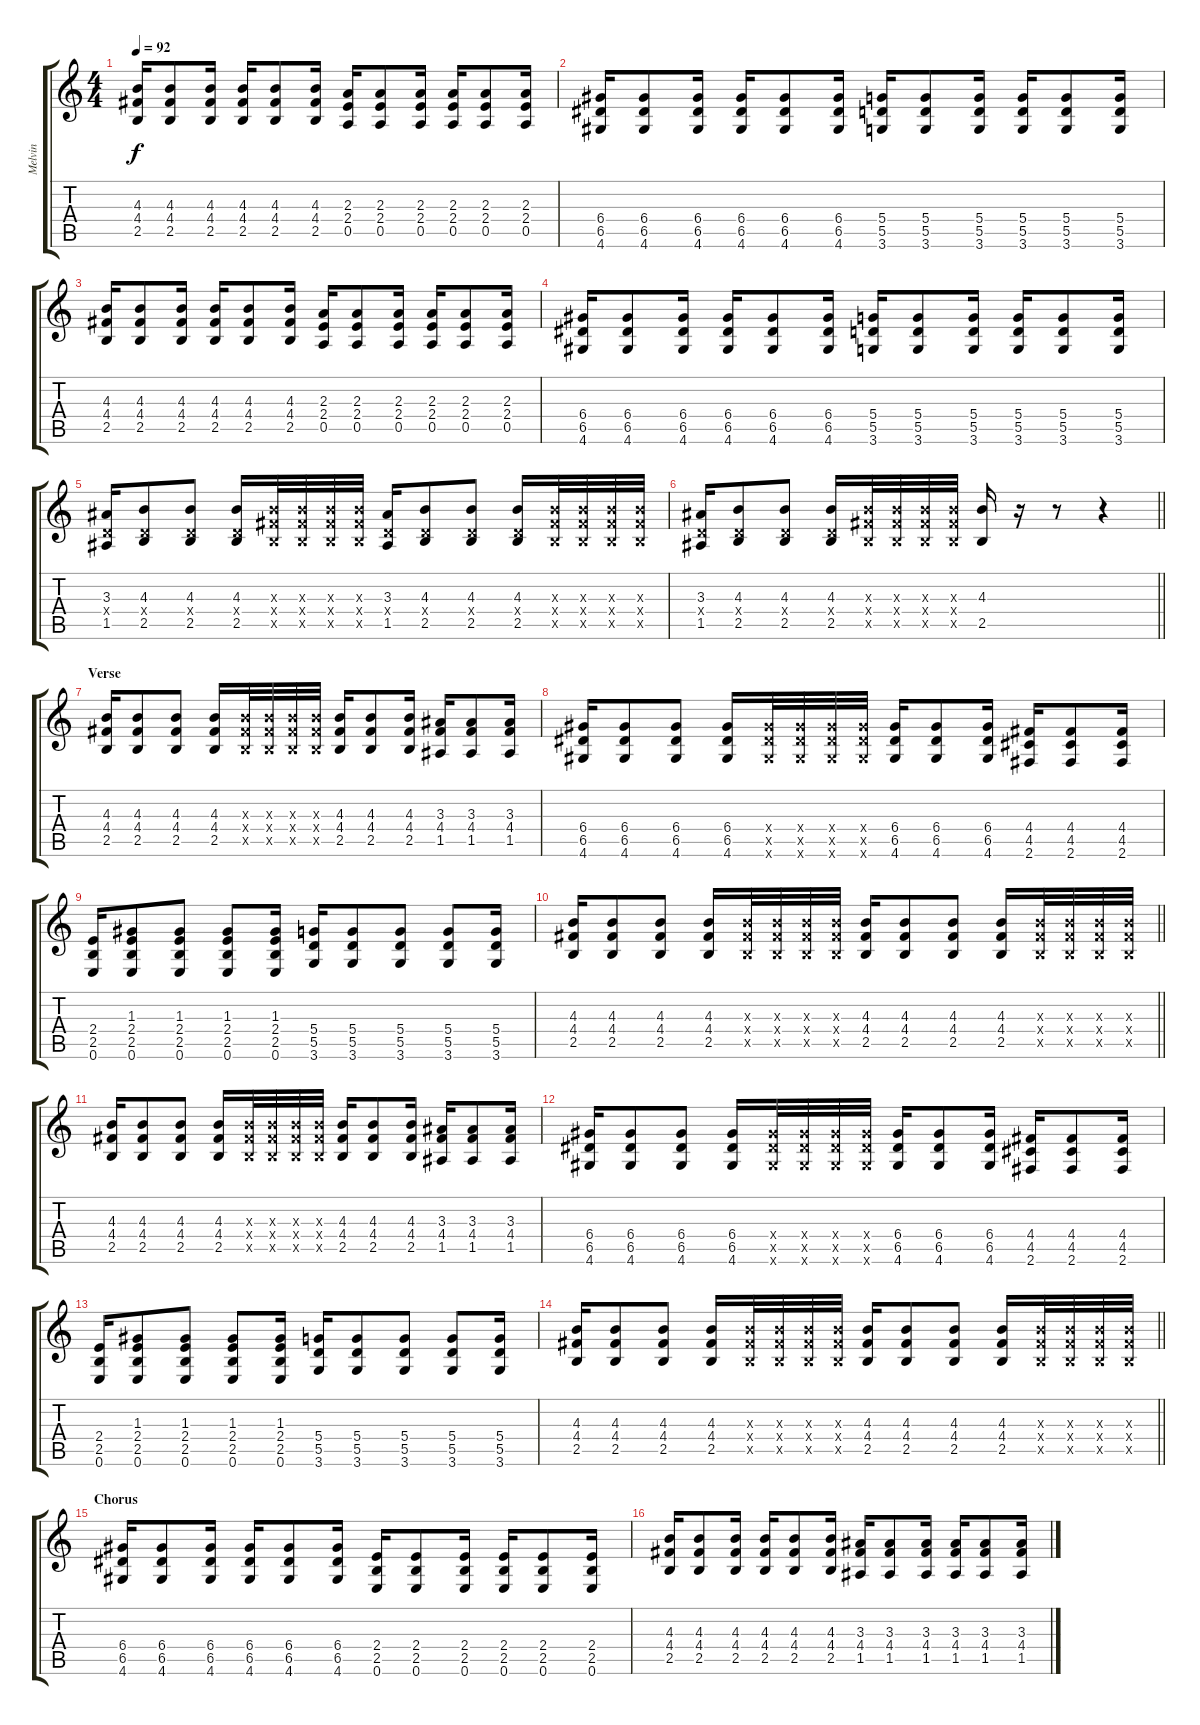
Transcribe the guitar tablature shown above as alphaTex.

\track ("Melvin" "Melvin") {instrument distortionguitar}
\staff {score tabs}
\tuning (E4 B3 G3 D3 A2 E2) {hide}
\ts (4 4)
\tempo 92
\clef g2
\ks c
(4.3 4.4 2.5).16{dy f} (4.3 4.4 2.5).8 (4.3 4.4 2.5).16 (4.3 4.4 2.5).16 (4.3 4.4 2.5).8 (4.3 4.4 2.5).16 (2.3 2.4 0.5).16 (2.3 2.4 0.5).8 (2.3 2.4 0.5).16 (2.3 2.4 0.5).16 (2.3 2.4 0.5).8 (2.3 2.4 0.5).16 |
(6.4 6.5 4.6).16 (6.4 6.5 4.6).8 (6.4 6.5 4.6).16 (6.4 6.5 4.6).16 (6.4 6.5 4.6).8 (6.4 6.5 4.6).16 (5.4 5.5 3.6).16 (5.4 5.5 3.6).8 (5.4 5.5 3.6).16 (5.4 5.5 3.6).16 (5.4 5.5 3.6).8 (5.4 5.5 3.6).16 |
(4.3 4.4 2.5).16 (4.3 4.4 2.5).8 (4.3 4.4 2.5).16 (4.3 4.4 2.5).16 (4.3 4.4 2.5).8 (4.3 4.4 2.5).16 (2.3 2.4 0.5).16 (2.3 2.4 0.5).8 (2.3 2.4 0.5).16 (2.3 2.4 0.5).16 (2.3 2.4 0.5).8 (2.3 2.4 0.5).16 |
(6.4 6.5 4.6).16 (6.4 6.5 4.6).8 (6.4 6.5 4.6).16 (6.4 6.5 4.6).16 (6.4 6.5 4.6).8 (6.4 6.5 4.6).16 (5.4 5.5 3.6).16 (5.4 5.5 3.6).8 (5.4 5.5 3.6).16 (5.4 5.5 3.6).16 (5.4 5.5 3.6).8 (5.4 5.5 3.6).16 |
(3.3 0.4{x} 1.5).16 (4.3 0.4{x} 2.5).8 (4.3 0.4{x} 2.5).8 (4.3 0.4{x} 2.5).16 (4.3{x} 4.4{x} 2.5{x}).32 (4.3{x} 4.4{x} 2.5{x}).32 (4.3{x} 4.4{x} 2.5{x}).32 (4.3{x} 4.4{x} 2.5{x}).32 (3.3 0.4{x} 1.5).16 (4.3 0.4{x} 2.5).8 (4.3 0.4{x} 2.5).8 (4.3 0.4{x} 2.5).16 (4.3{x} 4.4{x} 2.5{x}).32 (4.3{x} 4.4{x} 2.5{x}).32 (4.3{x} 4.4{x} 2.5{x}).32 (4.3{x} 4.4{x} 2.5{x}).32 |
\barLineRight lightlight
(3.3 0.4{x} 1.5).16 (4.3 0.4{x} 2.5).8 (4.3 0.4{x} 2.5).8 (4.3 0.4{x} 2.5).16 (4.3{x} 4.4{x} 2.5{x}).32 (4.3{x} 4.4{x} 2.5{x}).32 (4.3{x} 4.4{x} 2.5{x}).32 (4.3{x} 4.4{x} 2.5{x}).32 (4.3 2.5).16 r.16 r.8 r.4 |
\section ("" "Verse")
(4.3 4.4 2.5).16 (4.3 4.4 2.5).8 (4.3 4.4 2.5).8 (4.3 4.4 2.5).16 (4.3{x} 4.4{x} 2.5{x}).32 (4.3{x} 4.4{x} 2.5{x}).32 (4.3{x} 4.4{x} 2.5{x}).32 (4.3{x} 4.4{x} 2.5{x}).32 (4.3 4.4 2.5).16 (4.3 4.4 2.5).8 (4.3 4.4 2.5).16 (3.3 4.4 1.5).16 (3.3 4.4 1.5).8 (3.3 4.4 1.5).16 |
(6.4 6.5 4.6).16 (6.4 6.5 4.6).8 (6.4 6.5 4.6).8 (6.4 6.5 4.6).16 (6.4{x} 6.5{x} 4.6{x}).32 (6.4{x} 6.5{x} 4.6{x}).32 (6.4{x} 6.5{x} 4.6{x}).32 (6.4{x} 6.5{x} 4.6{x}).32 (6.4 6.5 4.6).16 (6.4 6.5 4.6).8 (6.4 6.5 4.6).16 (4.4 4.5 2.6).16 (4.4 4.5 2.6).8 (4.4 4.5 2.6).16 |
(2.4 2.5 0.6).16 (1.3 2.4 2.5 0.6).8 (1.3 2.4 2.5 0.6).8 (1.3 2.4 2.5 0.6).8 (1.3 2.4 2.5 0.6).16 (5.4 5.5 3.6).16 (5.4 5.5 3.6).8 (5.4 5.5 3.6).8 (5.4 5.5 3.6).8 (5.4 5.5 3.6).16 |
\barLineRight lightlight
(4.3 4.4 2.5).16 (4.3 4.4 2.5).8 (4.3 4.4 2.5).8 (4.3 4.4 2.5).16 (4.3{x} 4.4{x} 2.5{x}).32 (4.3{x} 4.4{x} 2.5{x}).32 (4.3{x} 4.4{x} 2.5{x}).32 (4.3{x} 4.4{x} 2.5{x}).32 (4.3 4.4 2.5).16 (4.3 4.4 2.5).8 (4.3 4.4 2.5).8 (4.3 4.4 2.5).16 (4.3{x} 4.4{x} 2.5{x}).32 (4.3{x} 4.4{x} 2.5{x}).32 (4.3{x} 4.4{x} 2.5{x}).32 (4.3{x} 4.4{x} 2.5{x}).32 |
(4.3 4.4 2.5).16 (4.3 4.4 2.5).8 (4.3 4.4 2.5).8 (4.3 4.4 2.5).16 (4.3{x} 4.4{x} 2.5{x}).32 (4.3{x} 4.4{x} 2.5{x}).32 (4.3{x} 4.4{x} 2.5{x}).32 (4.3{x} 4.4{x} 2.5{x}).32 (4.3 4.4 2.5).16 (4.3 4.4 2.5).8 (4.3 4.4 2.5).16 (3.3 4.4 1.5).16 (3.3 4.4 1.5).8 (3.3 4.4 1.5).16 |
(6.4 6.5 4.6).16 (6.4 6.5 4.6).8 (6.4 6.5 4.6).8 (6.4 6.5 4.6).16 (6.4{x} 6.5{x} 4.6{x}).32 (6.4{x} 6.5{x} 4.6{x}).32 (6.4{x} 6.5{x} 4.6{x}).32 (6.4{x} 6.5{x} 4.6{x}).32 (6.4 6.5 4.6).16 (6.4 6.5 4.6).8 (6.4 6.5 4.6).16 (4.4 4.5 2.6).16 (4.4 4.5 2.6).8 (4.4 4.5 2.6).16 |
(2.4 2.5 0.6).16 (1.3 2.4 2.5 0.6).8 (1.3 2.4 2.5 0.6).8 (1.3 2.4 2.5 0.6).8 (1.3 2.4 2.5 0.6).16 (5.4 5.5 3.6).16 (5.4 5.5 3.6).8 (5.4 5.5 3.6).8 (5.4 5.5 3.6).8 (5.4 5.5 3.6).16 |
\barLineRight lightlight
(4.3 4.4 2.5).16 (4.3 4.4 2.5).8 (4.3 4.4 2.5).8 (4.3 4.4 2.5).16 (4.3{x} 4.4{x} 2.5{x}).32 (4.3{x} 4.4{x} 2.5{x}).32 (4.3{x} 4.4{x} 2.5{x}).32 (4.3{x} 4.4{x} 2.5{x}).32 (4.3 4.4 2.5).16 (4.3 4.4 2.5).8 (4.3 4.4 2.5).8 (4.3 4.4 2.5).16 (4.3{x} 4.4{x} 2.5{x}).32 (4.3{x} 4.4{x} 2.5{x}).32 (4.3{x} 4.4{x} 2.5{x}).32 (4.3{x} 4.4{x} 2.5{x}).32 |
\section ("" "Chorus")
(6.4 6.5 4.6).16 (6.4 6.5 4.6).8 (6.4 6.5 4.6).16 (6.4 6.5 4.6).16 (6.4 6.5 4.6).8 (6.4 6.5 4.6).16 (2.4 2.5 0.6).16 (2.4 2.5 0.6).8 (2.4 2.5 0.6).16 (2.4 2.5 0.6).16 (2.4 2.5 0.6).8 (2.4 2.5 0.6).16 |
(4.3 4.4 2.5).16 (4.3 4.4 2.5).8 (4.3 4.4 2.5).16 (4.3 4.4 2.5).16 (4.3 4.4 2.5).8 (4.3 4.4 2.5).16 (3.3 4.4 1.5).16 (3.3 4.4 1.5).8 (3.3 4.4 1.5).16 (3.3 4.4 1.5).16 (3.3 4.4 1.5).8 (3.3 4.4 1.5).16
